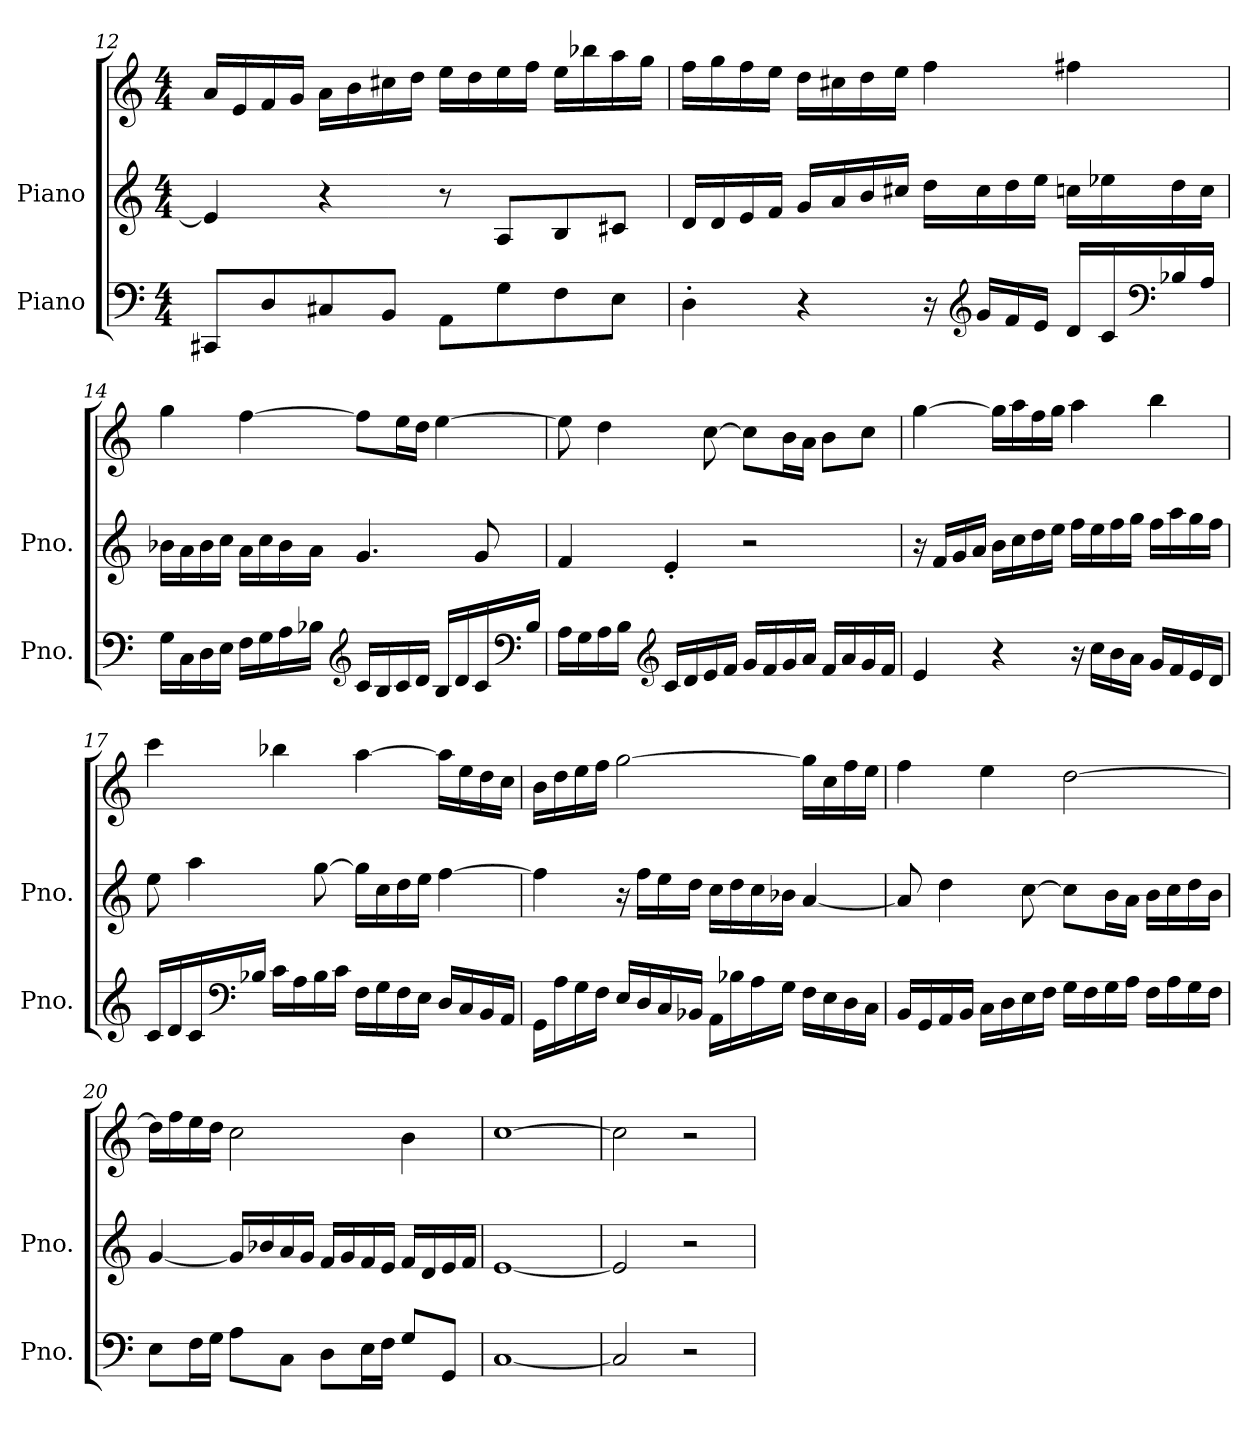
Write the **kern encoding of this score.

**kern	**kern	**kern
*part2	*part1	*part1
*staff3	*staff2	*staff1
*I"Piano	*I"Piano	*
*I'Pno.	*I'Pno.	*
*clefF4	*clefG2	*clefG2
*k[]	*k[]	*k[]
*M4/4	*M4/4	*M4/4
=12	=12	=12
8CC#X/L	4e/]	16a/LL
.	.	16e/
8D/	.	16f/
.	.	16g/JJ
8C#X/	4r	16a\LL
.	.	16b\
8BB/J	.	16cc#X\
.	.	16dd\JJ
8AA\L	8r	16ee\LL
.	.	16dd\
8G\	8A/L	16ee\
.	.	16ff\JJ
8F\	8B/	16ee\LL
.	.	16bb-X\
8E\J	8c#X/J	16aa\
.	.	16gg\JJ
!!LO:LB:g=z
=13	=13	=13
4D'\	16d/LL	16ff\LL
.	16d/	16gg\
.	16e/	16ff\
.	16f/JJ	16ee\JJ
4r	16g/LL	16dd\LL
.	16a/	16cc#X\
.	16b/	16dd\
.	16cc#X/JJ	16ee\JJ
16r	16dd\LL	4ff\
*clefG2	*	*
16g/LL	16cc#\	.
16f/	16dd\	.
16e/JJ	16ee\JJ	.
16d/LL	16ccn\LL	4ff#X\
16c/	16ee-X\	.
*clefF4	*	*
16B-X/	16dd\	.
16A/JJ	16cc\JJ	.
=14	=14	=14
16G\LL	16b-X\LL	4gg\
16C\	16a\	.
16D\	16b-\	.
16E\JJ	16cc\JJ	.
16F\LL	16a\LL	[4ff\
16G\	16cc\	.
16A\	16b-\	.
16B-X\JJ	16a\JJ	.
*clefG2	*	*
16c/LL	4.g/	8ff\L]
16B-/	.	.
16c/	.	16ee\L
16d/JJ	.	16dd\JJ
16B-/LL	.	[4ee\
16d/	.	.
16c/	8g/	.
*clefF4	*	*
16B-/JJ	.	.
!!LO:LB:g=z
=15	=15	=15
16A\LL	4f/	8ee\]
16G\	.	.
16A\	.	4dd\
16B\JJ	.	.
*clefG2	*	*
16c/LL	4e'/	.
16d/	.	.
16e/	.	[8cc\
16f/JJ	.	.
16g/LL	2r	8cc\L]
16f/	.	.
16g/	.	16b\L
16a/JJ	.	16a\JJ
16f/LL	.	8b\L
16a/	.	.
16g/	.	8cc\J
16f/JJ	.	.
=16	=16	=16
4e/	16r	[4gg\
.	16f/LL	.
.	16g/	.
.	16a/JJ	.
4r	16b\LL	16gg\LL]
.	16cc\	16aa\
.	16dd\	16ff\
.	16ee\JJ	16gg\JJ
16r	16ff\LL	4aa\
16cc\LL	16ee\	.
16b\	16ff\	.
16a\JJ	16gg\JJ	.
16g/LL	16ff\LL	4bb\
16f/	16aa\	.
16e/	16gg\	.
16d/JJ	16ff\JJ	.
!!LO:PB:g=z
=17	=17	=17
16c/LL	8ee\	4ccc\
16d/	.	.
16c/	4aa\	.
*clefF4	*	*
16B-X/JJ	.	.
16c\LL	.	4bb-X\
16A\	.	.
16B-\	[8gg\	.
16c\JJ	.	.
16F\LL	16gg\LL]	[4aa\
16G\	16cc\	.
16F\	16dd\	.
16E\JJ	16ee\JJ	.
16D/LL	[4ff\	16aa\LL]
16C/	.	16ee\
16BB/	.	16dd\
16AA/JJ	.	16cc\JJ
=18	=18	=18
16GG\LL	4ff\]	16b\LL
16A\	.	16dd\
16G\	.	16ee\
16F\JJ	.	16ff\JJ
16E/LL	16r	[2gg\
16D/	16ff\LL	.
16C/	16ee\	.
16BB-X/JJ	16dd\JJ	.
16AA\LL	16cc\LL	.
16B-X\	16dd\	.
16A\	16cc\	.
16G\JJ	16b-X\JJ	.
16F\LL	[4a/	16gg\LL]
16E\	.	16cc\
16D\	.	16ff\
16C\JJ	.	16ee\JJ
!!LO:LB:g=z
=19	=19	=19
16BB/LL	8a/]	4ff\
16GG/	.	.
16AA/	4dd\	.
16BB/JJ	.	.
16C\LL	.	4ee\
16D\	.	.
16E\	[8cc\	.
16F\JJ	.	.
16G\LL	8cc\L]	[2dd\
16F\	.	.
16G\	16b\L	.
16A\JJ	16a\JJ	.
16F\LL	16b\LL	.
16A\	16cc\	.
16G\	16dd\	.
16F\JJ	16b\JJ	.
=20	=20	=20
8E\L	[4g/	16dd\LL]
.	.	16ff\
16F\L	.	16ee\
16G\JJ	.	16dd\JJ
8A\L	16g/LL]	2cc\
.	16b-X/	.
8C\J	16a/	.
.	16g/JJ	.
8D\L	16f/LL	.
.	16g/	.
16E\L	16f/	.
16F\JJ	16e/JJ	.
8G/L	16f/LL	4b\
.	16d/	.
8GG/J	16e/	.
.	16f/JJ	.
=21	=21	=21
*	*	*MM88
[1C	[1e	[1cc
=22	=22	=22
2C/]	2e/]	2cc\]
2r	2r	2r
=	=	=
*-	*-	*-
